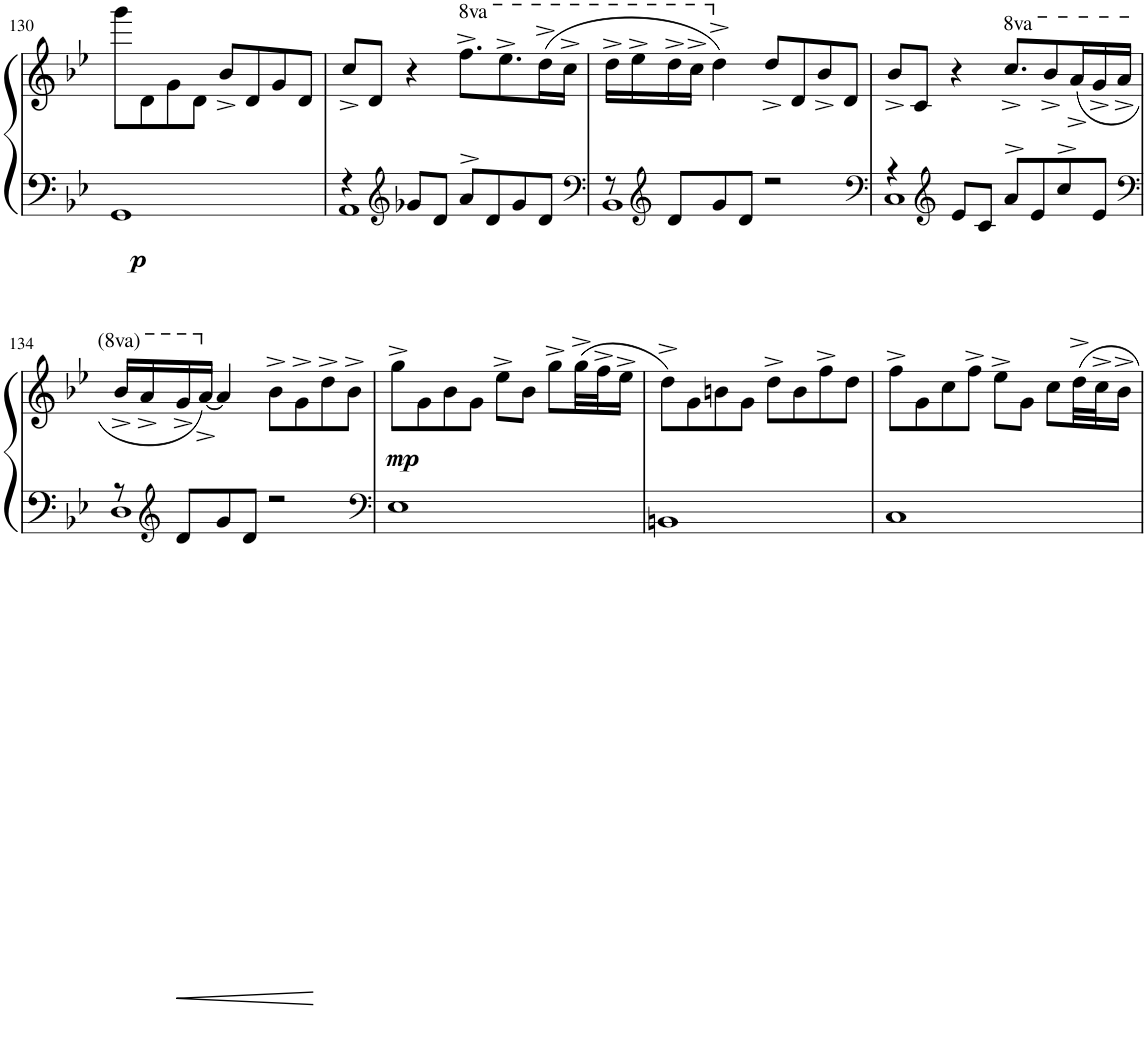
**kern	**kern	**dynam
*part1	*part1	*part1
*staff2	*staff1	*staff1/2
*I"Piano	*	*
*I'Pno	*	*
!!LO:PB:g=z
*clefF4	*clefG2	*
*k[b-e-]	*k[b-e-]	*
*M4/4	*M4/4	*
=130	=130	=130
!	!	!LO:DY:b=2
1GG	8ggg\L	p
.	8d\	.
.	8g\	.
.	8d\J	.
.	8b-^/L	.
.	8d/	.
.	8g/	.
.	8d/J	.
=131	=131	=131
*^	*	*
4r	1AA	8cc^/L	.
.	.	8d/J	.
*clefG2	*	*	*
8g-X/L	.	4r	.
8d/J	.	.	.
*	*	*8va	*
8a^/L	.	8.fff^\L	.
8d/	.	.	.
.	.	8.eee-^\	.
8g-/	.	.	.
8d/J	.	(16ddd^\L	.
.	.	16ccc^\JJ	.
=132	=132	=132	=132
*clefF4	*	*	*
8r	1BB-	16ddd^\LL	.
.	.	16eee-^\	.
*clefG2	*	*	*
8d/L	.	16ddd^\	.
.	.	16ccc^\JJ	.
8g/	.	4ddd^\)	.
8d/J	.	.	.
*	*	*X8va	*
2r	.	8dd^/L	.
.	.	8d/	.
.	.	8b-^/	.
.	.	8d/J	.
=133	=133	=133	=133
*clefF4	*	*	*
4r	1C	8b-^/L	.
.	.	8c/J	.
*clefG2	*	*	*
8e-/L	.	4r	.
8c/J	.	.	.
*	*	*8va	*
8a^/L	.	8.ccc^/L	.
8e-/	.	.	.
.	.	8bb-^/	.
8cc^/	.	.	.
.	.	(16aa^/L	.
8e-/J	.	16gg^/	.
.	.	16aa^/JJ	.
!!LO:LB:g=z
=134	=134	=134	=134
*clefF4	*	*	*
8r	1D	16bb-^/LL	.
.	.	16aa^/	.
*clefG2	*	*	*
8d/L	.	16gg^/	.
.	.	[16aa^/JJ)	.
8g/	.	4aa/]	.
8d/J	.	.	.
*	*	*X8va	*
2r	.	8b-^\L	.
.	.	8g^\	.
.	.	8dd^\	.
.	.	8b-^\J	.
*v	*v	*	*
=135	=135	=135
*clefF4	*	*
!	!	!LO:DY:b
1E-	8gg^\L	mp
.	8g\	.
.	8b-\	.
.	8g\J	.
.	8ee-^\L	.
.	8b-\J	.
.	8gg^\L	.
.	(32gg^\LL	.
.	32ff^\J	.
.	16ee-^\JJ	.
=136	=136	=136
1BBn	8dd^\L)	.
.	8g\	.
.	8bn\	.
.	8g\J	.
.	8dd^\L	.
.	8b\	.
.	8ff^\	.
.	8dd\J	.
=137	=137	=137
1C	8ff^\L	.
.	8g\	.
.	8cc\	.
.	8ff^\J	.
.	8ee-^\L	.
.	8g\J	.
.	8cc\L	.
.	32dd^\LL	.
.	32cc^\J	.
.	16b-^\JJ	.
=	=	=
*-	*-	*-
